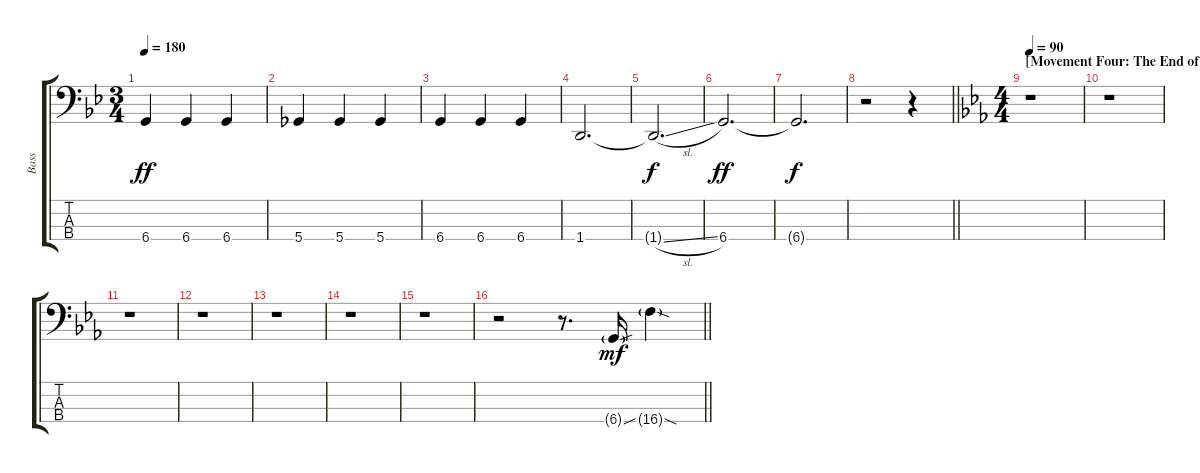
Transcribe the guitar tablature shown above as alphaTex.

\track ("Bass" "Bass") {instrument electricbasspick}
\staff {score tabs}
\tuning (Gb2 Db2 Ab1 Db1) {hide}
\ts (3 4)
\tempo 180
\clef f4
\ks bb
6.4.4{dy ff} 6.4.4 6.4.4 |
5.4.4 5.4.4 5.4.4 |
6.4.4 6.4.4 6.4.4 |
1.4.2{d} |
1.4{sl t}.2{d dy f} |
6.4.2{d dy ff} |
6.4{t}.2{d dy f} |
\barLineRight lightlight
r.2 r.4 |
\ts (4 4)
\section ("" "[Movement Four: The End of Eternity] - 34 (90 BPM)")
\tempo 90
\ks eb
r.1 |
r.1 |
r.1 |
r.1 |
r.1 |
r.1 |
r.1 |
\barLineRight lightlight
r.2 r.8{d} 6.4{sou g}.16{dy mf} 16.4{sod g}.4
